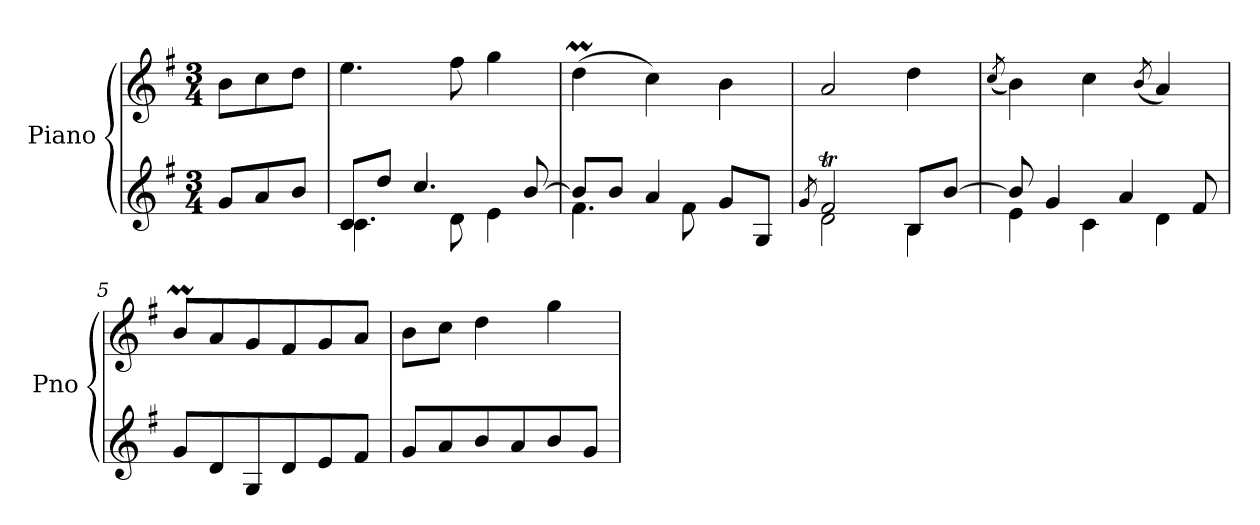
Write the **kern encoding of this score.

**kern	**kern
*part1	*part1
*staff2	*staff1
*I"Piano	*
*I'Pno	*
*clefG2	*clefG2
*k[f#]	*k[f#]
*M3/4	*M3/4
*MM85	*MM85
=	=
8g/L	8b\L
8a/	8cc\
8b/J	8dd\J
=1	=1
!LO:N:head=solid	!
*^	*
8c/L	4.c\	4.ee\
8dd/J	.	.
4.cc/	.	.
.	8d\	8ff#\
.	4e\	4gg\
[8b/	.	.
=2	=2	=2
8b/L]	4.f#\	(>4ddM\
8b/J	.	.
4a/	.	4cc\)
.	8f#\	.
8g/L	4ryy	4b\
8G/J	.	.
=3	=3	=3
8qg/	.	.
2f#t/	2d\	2a/
8B/L	4B\	4dd\
[8b/J	.	.
=4	=4	=4
.	.	(<8qcc/
8b/]	4e\	4b\)
4g/	.	.
.	4c\	4cc\
4a/	.	.
.	.	(<8qb/
.	4d\	4a/)
8f#/	.	.
*v	*v	*
=5	=5
8g/L	8bm/L
8d/	8a/
8G/	8g/
8d/	8f#/
8e/	8g/
8f#/J	8a/J
!!LO:LB:g=z
=6	=6
8g/L	8b\L
8a/	8cc\J
8b/	4dd\
8a/	.
8b/	4gg\
8g/J	.
=	=
*-	*-
